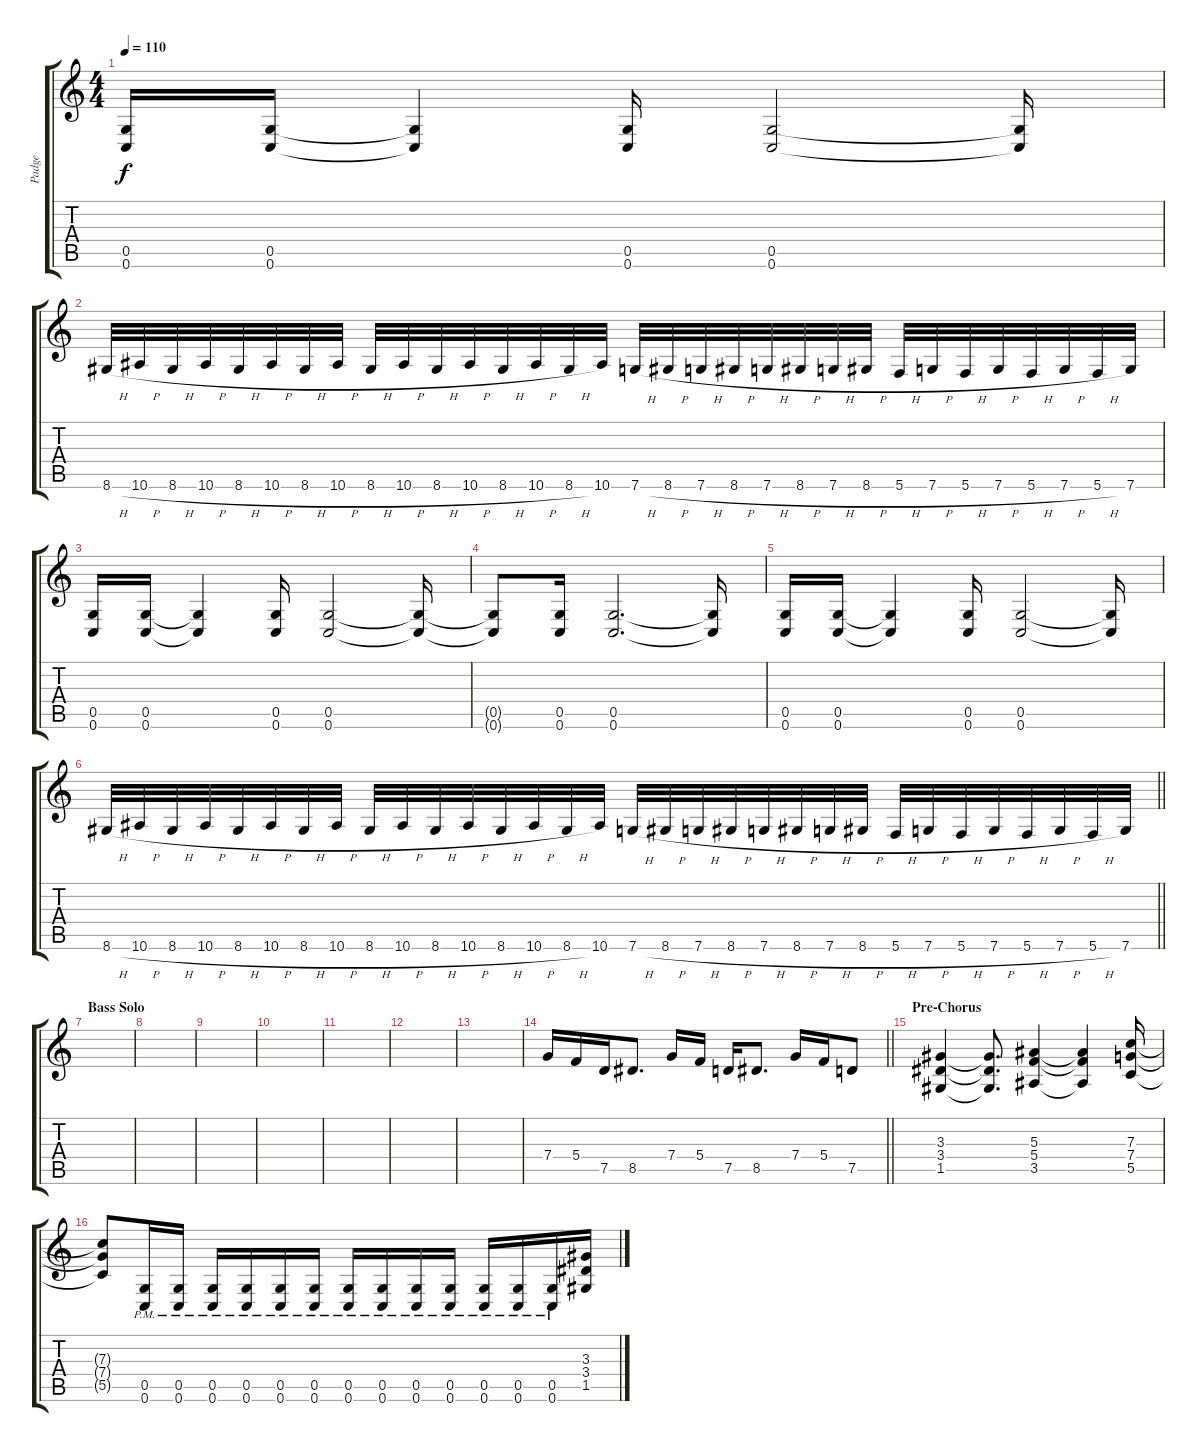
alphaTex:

\track ("Padge" "Padge") {instrument distortionguitar}
\staff {score tabs}
\tuning (D4 A3 F3 C3 G2 C2) {hide}
\ts (4 4)
\tempo 110
\clef g2
\ks c
(0.5 0.6).16{dy f} (0.5 0.6).16 (0.5{t} 0.6{t}).4 (0.5 0.6).16 (0.5 0.6).2 (0.5{t} 0.6{t}).16 |
8.6{h}.32 10.6{h}.32 8.6{h}.32 10.6{h}.32 8.6{h}.32 10.6{h}.32 8.6{h}.32 10.6{h}.32 8.6{h}.32 10.6{h}.32 8.6{h}.32 10.6{h}.32 8.6{h}.32 10.6{h}.32 8.6{h}.32 10.6.32 7.6{h}.32 8.6{h}.32 7.6{h}.32 8.6{h}.32 7.6{h}.32 8.6{h}.32 7.6{h}.32 8.6{h}.32 5.6{h}.32 7.6{h}.32 5.6{h}.32 7.6{h}.32 5.6{h}.32 7.6{h}.32 5.6{h}.32 7.6.32 |
(0.5 0.6).16 (0.5 0.6).16 (0.5{t} 0.6{t}).4 (0.5 0.6).16 (0.5 0.6).2 (0.5{t} 0.6{t}).16 |
(0.5{t} 0.6{t}).8 (0.5 0.6).16 (0.5 0.6).2{d} (0.5{t} 0.6{t}).16 |
(0.5 0.6).16 (0.5 0.6).16 (0.5{t} 0.6{t}).4 (0.5 0.6).16 (0.5 0.6).2 (0.5{t} 0.6{t}).16 |
\barLineRight lightlight
8.6{h}.32 10.6{h}.32 8.6{h}.32 10.6{h}.32 8.6{h}.32 10.6{h}.32 8.6{h}.32 10.6{h}.32 8.6{h}.32 10.6{h}.32 8.6{h}.32 10.6{h}.32 8.6{h}.32 10.6{h}.32 8.6{h}.32 10.6.32 7.6{h}.32 8.6{h}.32 7.6{h}.32 8.6{h}.32 7.6{h}.32 8.6{h}.32 7.6{h}.32 8.6{h}.32 5.6{h}.32 7.6{h}.32 5.6{h}.32 7.6{h}.32 5.6{h}.32 7.6{h}.32 5.6{h}.32 7.6.32 |
\section ("" "Bass Solo")
|
|
|
|
|
|
|
\barLineRight lightlight
7.4.16 5.4.16 7.5.16 8.5.8{d} 7.4.16 5.4.16 7.5.16 8.5.8{d} 7.4.16 5.4.16 7.5.8 |
\section ("" "Pre-Chorus")
(3.3 3.4 1.5).4 (3.3{t} 3.4{t} 1.5{t}).8{d} (5.3 5.4 3.5).4 (5.3{t} 5.4{t} 3.5{t}).4 (7.3 7.4 5.5).16 |
(7.3{t} 7.4{t} 5.5{t}).8 (0.5{pm} 0.6{pm}).16 (0.5{pm} 0.6{pm}).16 (0.5{pm} 0.6{pm}).16 (0.5{pm} 0.6{pm}).16 (0.5{pm} 0.6{pm}).16 (0.5{pm} 0.6{pm}).16 (0.5{pm} 0.6{pm}).16 (0.5{pm} 0.6{pm}).16 (0.5{pm} 0.6{pm}).16 (0.5{pm} 0.6{pm}).16 (0.5{pm} 0.6{pm}).16 (0.5{pm} 0.6{pm}).16 (0.5{pm} 0.6{pm}).16 (3.3 3.4 1.5).16
